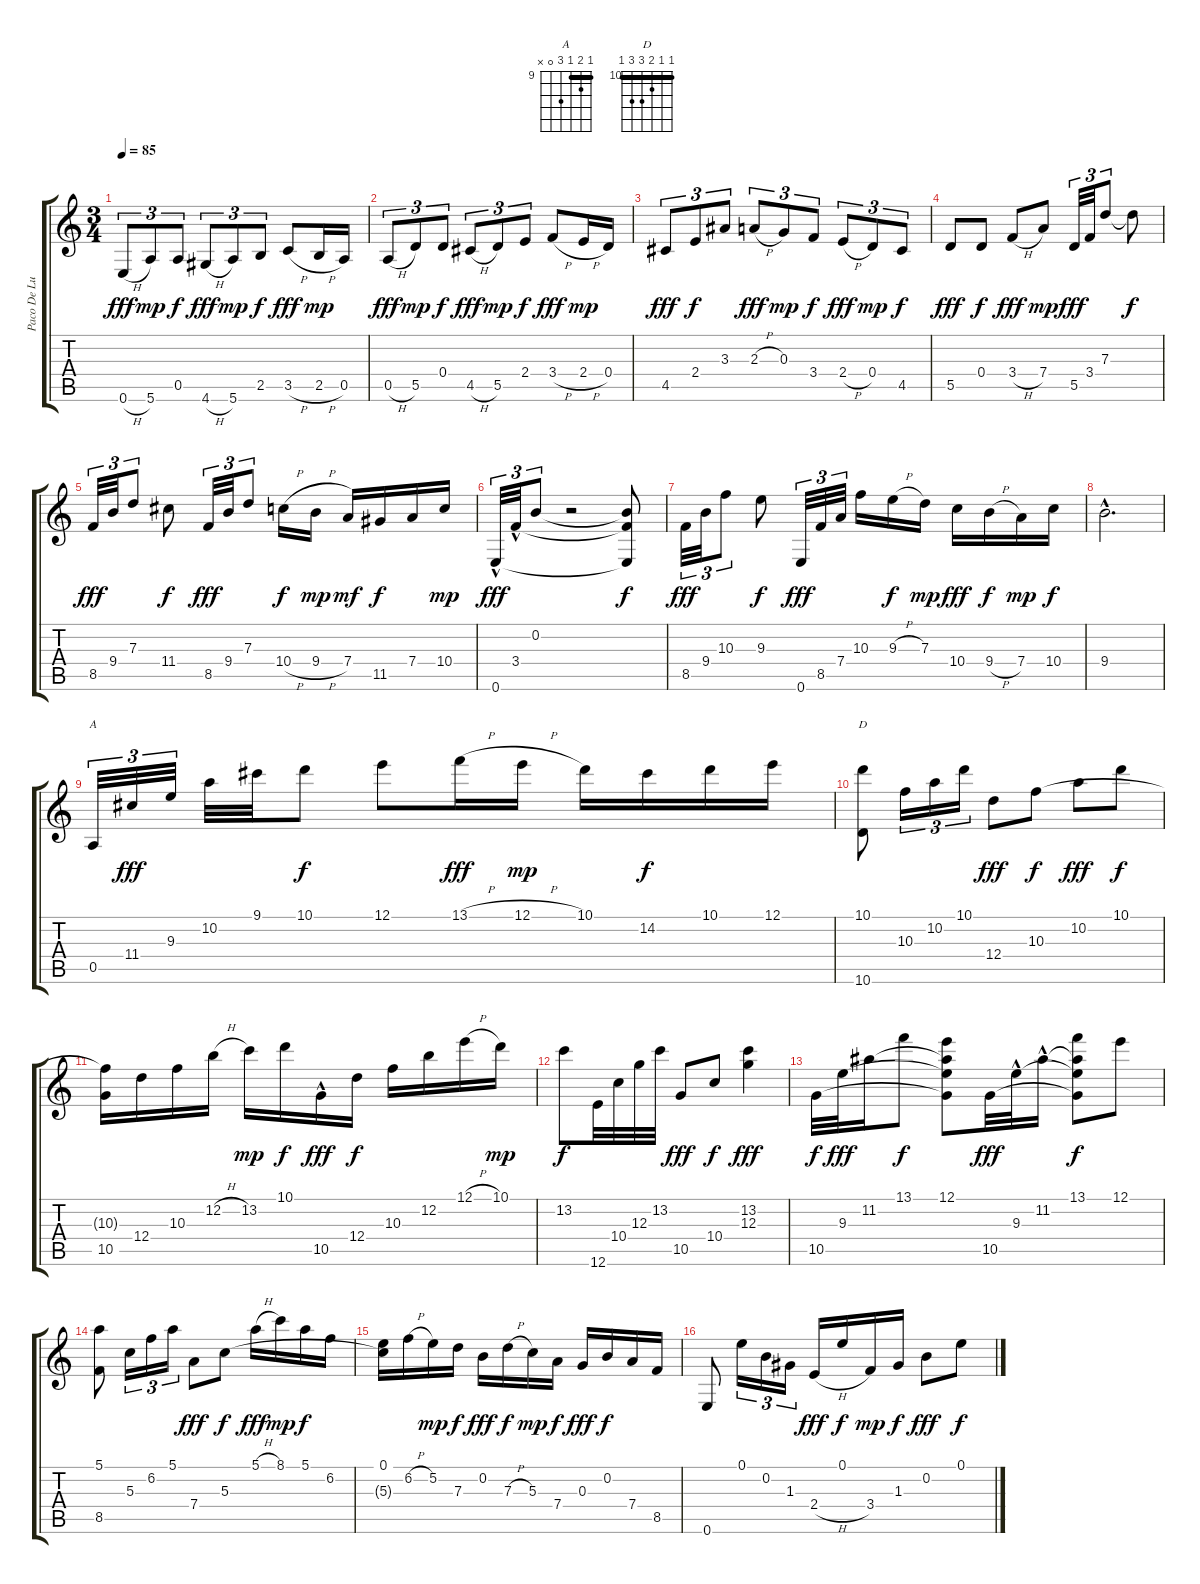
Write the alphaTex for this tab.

\track ("Paco De Lucia Flamenko Gitar" "Paco De Lu") {instrument acousticguitarnylon}
\staff {score tabs}
\tuning (E4 B3 G3 D3 A2 E2) {hide}
\chord ("A" 9 10 9 11 0 x) {firstfret 9 barre 9}
\chord ("D" 10 10 11 12 12 10) {firstfret 10 barre 10}
\ts (3 4)
\tempo 85
\clef g2
\ks c
0.6{h}.8{tu (3 2) dy fff} 5.6.8{tu (3 2) dy mp} 0.5.8{tu (3 2) dy f} 4.6{h}.8{tu (3 2) dy fff} 5.6.8{tu (3 2) dy mp} 2.5.8{tu (3 2) dy f} 3.5{h}.8{dy fff} 2.5{h}.16{dy mp} 0.5.16 |
0.5{h}.8{tu (3 2) dy fff} 5.5.8{tu (3 2) dy mp} 0.4.8{tu (3 2) dy f} 4.5{h}.8{tu (3 2) dy fff} 5.5.8{tu (3 2) dy mp} 2.4.8{tu (3 2) dy f} 3.4{h}.8{dy fff} 2.4{h}.16{dy mp} 0.4.16 |
4.5.8{tu (3 2) dy fff} 2.4.8{tu (3 2) dy f} 3.3.8{tu (3 2)} 2.3{h}.8{tu (3 2) dy fff} 0.3.8{tu (3 2) dy mp} 3.4.8{tu (3 2) dy f} 2.4{h}.8{tu (3 2) dy fff} 0.4.8{tu (3 2) dy mp} 4.5.8{tu (3 2) dy f} |
5.5.8{dy fff} 0.4.8{dy f} 3.4{h}.8{dy fff} 7.4.8{dy mp} 5.5.32{tu (3 2) dy fff} 3.4.32{tu (3 2)} 7.3.8{tu (3 2)} 7.3{t}.8{dy f} |
8.5.32{tu (3 2) dy fff} 9.4.32{tu (3 2)} 7.3.8{tu (3 2)} 11.4.8{dy f} 8.5.32{tu (3 2) dy fff} 9.4.32{tu (3 2)} 7.3.8{tu (3 2)} 10.4{h}.16{dy f} 9.4{h}.16{dy mp} 7.4.16{dy mf} 11.5.16{dy f} 7.4.16 10.4.16{dy mp} |
0.6{hac}.32{tu (3 2) dy fff} 3.4{hac}.32{tu (3 2)} 0.2.8{tu (3 2)} r.2 (0.2{t} 3.4{t} 0.6{t}).8{dy f} |
8.5.32{tu (3 2) dy fff} 9.4.32{tu (3 2)} 10.3.8{tu (3 2)} 9.3.8{dy f} 0.6.32{tu (3 2) dy fff} 8.5.32{tu (3 2)} 7.4.32{tu (3 2)} 10.3.16 9.3{h}.16{dy f} 7.3.16{dy mp} 10.4.16{dy fff} 9.4{h}.16{dy f} 7.4.16{dy mp} 10.4.16{dy f} |
9.4{hac}.2{d} |
0.5.32{tu (3 2) ch "A"} 11.4.32{tu (3 2) dy fff} 9.3.32{tu (3 2)} 10.2.32 9.1.32 10.1.8{dy f} 12.1.8 13.1{h}.16{dy fff} 12.1{h}.16{dy mp} 10.1.16 14.2.16{dy f} 10.1.16 12.1.16 |
(10.1 10.6).8{ch "D"} 10.3.16{tu (3 2)} 10.2.16{tu (3 2)} 10.1.16{tu (3 2)} 12.4.8{dy fff} 10.3.8{dy f} 10.2.8{dy fff} 10.1.8{dy f} |
(10.3{t} 10.5).16 12.4.16 10.3.16 12.2{h}.16 13.2.16{dy mp} 10.1.16{dy f} 10.5{hac}.16{dy fff} 12.4.16{dy f} 10.3.16 12.2.16 12.1{h}.16 10.1.16{dy mp} |
13.2.8{dy f} 12.6.32 10.4.32 12.3.32 13.2.32 10.5.8{dy fff} 10.4.8{dy f} (13.2 12.3).4{dy fff} |
10.5.32{dy f} 9.3.32{dy fff} 11.2.16 13.1.8{dy f} (12.1 11.2{t} 9.3{t} 10.5{t}).8 10.5.32{dy fff} 9.3{hac}.32 11.2{hac}.16 (13.1 11.2{t} 9.3{t} 10.5{t}).8{dy f} 12.1.8 |
(5.1 8.5).8 5.3.16{tu (3 2)} 6.2.16{tu (3 2)} 5.1.16{tu (3 2)} 7.4.8{dy fff} 5.3.8{dy f} 5.1{h}.16{dy fff} 8.1.16{dy mp} 5.1.16{dy f} 6.2.16 |
(0.1 5.3{t}).16 6.2{h}.16 5.2.16{dy mp} 7.3.16{dy f} 0.2.16{dy fff} 7.3{h}.16{dy f} 5.3.16{dy mp} 7.4.16{dy f} 0.3.16{dy fff} 0.2.16{dy f} 7.4.16 8.5.16 |
0.6.8 0.1.16{tu (3 2)} 0.2.16{tu (3 2)} 1.3.16{tu (3 2)} 2.4{h}.16{dy fff} 0.1.16{dy f} 3.4.16{dy mp} 1.3.16{dy f} 0.2.8{dy fff} 0.1.8{dy f}
